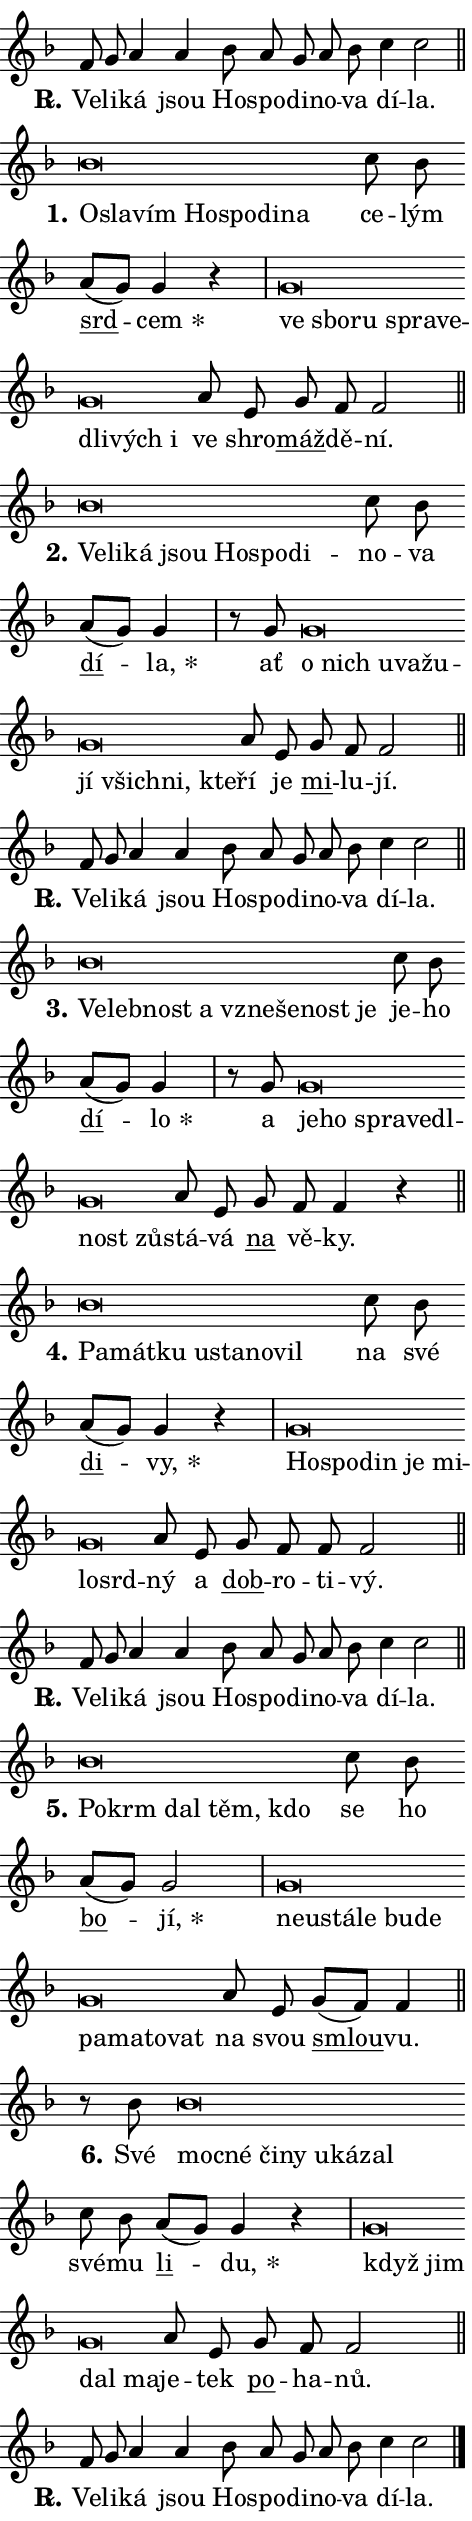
\version "2.24.0"
\header { tagline = "" }
\paper {
  indent = 0\cm
  top-margin = 0\cm
  right-margin = 0.13\cm % to fit lyric hyphens
  bottom-margin = 0\cm
  left-margin = 0\cm
  paper-width = 8\cm
  page-breaking = #ly:one-page-breaking
  system-system-spacing.basic-distance = #11
  score-system-spacing.basic-distance = #11
  ragged-last = ##f
}


%% Author: Thomas Morley
%% https://lists.gnu.org/archive/html/lilypond-user/2020-05/msg00002.html
#(define (line-position grob)
"Returns position of @var[grob} in current system:
   @code{'start}, if at first time-step
   @code{'end}, if at last time-step
   @code{'middle} otherwise
"
  (let* ((col (ly:item-get-column grob))
         (ln (ly:grob-object col 'left-neighbor))
         (rn (ly:grob-object col 'right-neighbor))
         (col-to-check-left (if (ly:grob? ln) ln col))
         (col-to-check-right (if (ly:grob? rn) rn col))
         (break-dir-left
           (and
             (ly:grob-property col-to-check-left 'non-musical #f)
             (ly:item-break-dir col-to-check-left)))
         (break-dir-right
           (and
             (ly:grob-property col-to-check-right 'non-musical #f)
             (ly:item-break-dir col-to-check-right))))
        (cond ((eqv? 1 break-dir-left) 'start)
              ((eqv? -1 break-dir-right) 'end)
              (else 'middle))))

#(define (tranparent-at-line-position vctor)
  (lambda (grob)
  "Relying on @code{line-position} select the relevant enry from @var{vctor}.
Used to determine transparency,"
    (case (line-position grob)
      ((end) (not (vector-ref vctor 0)))
      ((middle) (not (vector-ref vctor 1)))
      ((start) (not (vector-ref vctor 2))))))

noteHeadBreakVisibility =
#(define-music-function (break-visibility)(vector?)
"Makes @code{NoteHead}s transparent relying on @var{break-visibility}"
#{
  \override NoteHead.transparent =
    #(tranparent-at-line-position break-visibility)
#})

#(define delete-ledgers-for-transparent-note-heads
  (lambda (grob)
    "Reads whether a @code{NoteHead} is transparent.
If so this @code{NoteHead} is removed from @code{'note-heads} from
@var{grob}, which is supposed to be @code{LedgerLineSpanner}.
As a result ledgers are not printed for this @code{NoteHead}"
    (let* ((nhds-array (ly:grob-object grob 'note-heads))
           (nhds-list
             (if (ly:grob-array? nhds-array)
                 (ly:grob-array->list nhds-array)
                 '()))
           ;; Relies on the transparent-property being done before
           ;; Staff.LedgerLineSpanner.after-line-breaking is executed.
           ;; This is fragile ...
           (to-keep
             (remove
               (lambda (nhd)
                 (ly:grob-property nhd 'transparent #f))
               nhds-list)))
      ;; TODO find a better method to iterate over grob-arrays, similiar
      ;; to filter/remove etc for lists
      ;; For now rebuilt from scratch
      (set! (ly:grob-object grob 'note-heads)  '())
      (for-each
        (lambda (nhd)
          (ly:pointer-group-interface::add-grob grob 'note-heads nhd))
        to-keep))))

squashNotes = {
  \override NoteHead.X-extent = #'(-0.2 . 0.2)
  \override NoteHead.Y-extent = #'(-0.75 . 0)
  \override NoteHead.stencil =
    #(lambda (grob)
       (let ((pos (ly:grob-property grob 'staff-position)))
         (begin
           (if (< pos -7) (display "ERROR: Lower brevis then expected\n") (display ""))
           (if (<= pos -6) ly:text-interface::print ly:note-head::print))))
}
unSquashNotes = {
  \revert NoteHead.X-extent
  \revert NoteHead.Y-extent
  \revert NoteHead.stencil
}

hideNotes = \noteHeadBreakVisibility #begin-of-line-visible
unHideNotes = \noteHeadBreakVisibility #all-visible

% work-around for resetting accidentals
% https://lilypond.org/doc/v2.23/Documentation/notation/displaying-rhythms#unmetered-music
cadenzaMeasure = {
  \cadenzaOff
  \partial 1024 s1024
  \cadenzaOn
}

#(define-markup-command (accent layout props text) (markup?)
  "Underline accented syllable"
  (interpret-markup layout props
    #{\markup \override #'(offset . 4.3) \underline { #text }#}))

responsum = \markup \concat {
  "R" \hspace #-1.05 \path #0.1 #'((moveto 0 0.07) (lineto 0.9 0.8)) \hspace #0.05 "."
}

spaceSize = #0.6828661417322834 % exact space size for TeX Gyre Schola

\layout {
  \context {
    \Staff
    \remove "Time_signature_engraver"
    \override LedgerLineSpanner.after-line-breaking = #delete-ledgers-for-transparent-note-heads
  }
  \context {
    \Lyrics {
      \override LyricSpace.minimum-distance = \spaceSize
      \override LyricText.font-name = #"TeX Gyre Schola"
      \override LyricText.font-size = 1
      \override StanzaNumber.font-name = #"TeX Gyre Schola Bold"
      \override StanzaNumber.font-size = 1
    }
  }
  \context {
    \Score 
    \override NoteHead.text =
      #(lambda (grob) 
        (let ((pos (ly:grob-property grob 'staff-position)))
          #{\markup {
            \combine
              \halign #-0.55 \raise #(if (= pos -6) 0 0.5) \override #'(thickness . 2) \draw-line #'(3.2 . 0)
              \musicglyph "noteheads.sM1"
          }#}))
  }
}

% magnetic-lyrics.ily
%
%   written by
%     Jean Abou Samra <jean@abou-samra.fr>
%     Werner Lemberg <wl@gnu.org>
%
%   adapted by
%     Jiri Hon <jiri.hon@gmail.com>
%
% Version 2022-Apr-15

% https://www.mail-archive.com/lilypond-user@gnu.org/msg149350.html

#(define (Left_hyphen_pointer_engraver context)
   "Collect syllable-hyphen-syllable occurrences in lyrics and store
them in properties.  This engraver only looks to the left.  For
example, if the lyrics input is @code{foo -- bar}, it does the
following.

@itemize @bullet
@item
Set the @code{text} property of the @code{LyricHyphen} grob between
@q{foo} and @q{bar} to @code{foo}.

@item
Set the @code{left-hyphen} property of the @code{LyricText} grob with
text @q{foo} to the @code{LyricHyphen} grob between @q{foo} and
@q{bar}.
@end itemize

Use this auxiliary engraver in combination with the
@code{lyric-@/text::@/apply-@/magnetic-@/offset!} hook."
   (let ((hyphen #f)
         (text #f))
     (make-engraver
      (acknowledgers
       ((lyric-syllable-interface engraver grob source-engraver)
        (set! text grob)))
      (end-acknowledgers
       ((lyric-hyphen-interface engraver grob source-engraver)
        ;(when (not (grob::has-interface grob 'lyric-space-interface))
          (set! hyphen grob)));)
      ((stop-translation-timestep engraver)
       (when (and text hyphen)
         (ly:grob-set-object! text 'left-hyphen hyphen))
       (set! text #f)
       (set! hyphen #f)))))

#(define (lyric-text::apply-magnetic-offset! grob)
   "If the space between two syllables is less than the value in
property @code{LyricText@/.details@/.squash-threshold}, move the right
syllable to the left so that it gets concatenated with the left
syllable.

Use this function as a hook for
@code{LyricText@/.after-@/line-@/breaking} if the
@code{Left_@/hyphen_@/pointer_@/engraver} is active."
   (let ((hyphen (ly:grob-object grob 'left-hyphen #f)))
     (when hyphen
       (let ((left-text (ly:spanner-bound hyphen LEFT)))
         (when (grob::has-interface left-text 'lyric-syllable-interface)
           (let* ((common (ly:grob-common-refpoint grob left-text X))
                  (this-x-ext (ly:grob-extent grob common X))
                  (left-x-ext
                   (begin
                     ;; Trigger magnetism for left-text.
                     (ly:grob-property left-text 'after-line-breaking)
                     (ly:grob-extent left-text common X)))
                  ;; `delta` is the gap width between two syllables.
                  (delta (- (interval-start this-x-ext)
                            (interval-end left-x-ext)))
                  (details (ly:grob-property grob 'details))
                  (threshold (assoc-get 'squash-threshold details 0.2)))
             (when (< delta threshold)
               (let* (;; We have to manipulate the input text so that
                      ;; ligatures crossing syllable boundaries are not
                      ;; disabled.  For languages based on the Latin
                      ;; script this is essentially a beautification.
                      ;; However, for non-Western scripts it can be a
                      ;; necessity.
                      (lt (ly:grob-property left-text 'text))
                      (rt (ly:grob-property grob 'text))
                      (is-space (grob::has-interface hyphen 'lyric-space-interface))
                      (space (if is-space " " ""))
                      (extra-delta (if is-space spaceSize 0))
                      ;; Append new syllable.
                      (ltrt-space (if (and (string? lt) (string? rt))
                                (string-append lt space rt)
                                (make-concat-markup (list lt space rt))))
                      ;; Right-align `ltrt` to the right side.
                      (ltrt-space-markup (grob-interpret-markup
                               grob
                               (make-translate-markup
                                (cons (interval-length this-x-ext) 0)
                                (make-right-align-markup ltrt-space)))))
                 (begin
                   ;; Don't print `left-text`.
                   (ly:grob-set-property! left-text 'stencil #f)
                   ;; Set text and stencil (which holds all collected
                   ;; syllables so far) and shift it to the left.
                   (ly:grob-set-property! grob 'text ltrt-space)
                   (ly:grob-set-property! grob 'stencil ltrt-space-markup)
                   (ly:grob-translate-axis! grob (- (- delta extra-delta)) X))))))))))


#(define (lyric-hyphen::displace-bounds-first grob)
   ;; Make very sure this callback isn't triggered too early.
   (let ((left (ly:spanner-bound grob LEFT))
         (right (ly:spanner-bound grob RIGHT)))
     (ly:grob-property left 'after-line-breaking)
     (ly:grob-property right 'after-line-breaking)
     (ly:lyric-hyphen::print grob)))

squashThreshold = #0.4

\layout {
  \context {
    \Lyrics
    \consists #Left_hyphen_pointer_engraver
    \override LyricText.after-line-breaking =
      #lyric-text::apply-magnetic-offset!
    \override LyricHyphen.stencil = #lyric-hyphen::displace-bounds-first
    \override LyricText.details.squash-threshold = \squashThreshold
    \override LyricHyphen.minimum-distance = 0
    \override LyricHyphen.minimum-length = \squashThreshold
  }
}

squashText = \override LyricText.details.squash-threshold = 9999
unSquashText = \override LyricText.details.squash-threshold = \squashThreshold

leftText = \override LyricText.self-alignment-X = #LEFT
unLeftText = \revert LyricText.self-alignment-X

starOffset = #(lambda (grob) 
                (let ((x_offset (ly:self-alignment-interface::aligned-on-x-parent grob)))
                  (if (= x_offset 0) 0 (+ x_offset 1.2))))

star = #(define-music-function (syllable)(string?)
"Append star separator at the end of a syllable"
#{
  \once \override LyricText.X-offset = #starOffset
  \lyricmode { \markup {
    #syllable
    \override #'((font-name . "TeX Gyre Schola Bold")) \hspace #0.2 \lower #0.65 \larger "*"
  } }
#})

starAccent = #(define-music-function (syllable)(string?)
"Append star separator at the end of a syllable and make accent"
#{
  \once \override LyricText.X-offset = #starOffset
  \lyricmode { \markup {
    \accent #syllable
    \override #'((font-name . "TeX Gyre Schola Bold")) \hspace #0.2 \lower #0.65 \larger "*"
  } }
#})

breath = #(define-music-function (syllable)(string?)
"Append breathing indicator at the end of a syllable"
#{
  \lyricmode { \markup { #syllable "+" } }
#})

optionalBreath = #(define-music-function (syllable)(string?)
"Append optional breathing indicator at the end of a syllable"
#{
  \lyricmode { \markup { #syllable "(+)" } }
#})


\score {
    <<
        \new Voice = "melody" { \cadenzaOn \key f \major \relative { f'8 g a4 a \bar "" bes8 a g a bes \bar "" c4 c2 \cadenzaMeasure \bar "||" \break } }
        \new Lyrics \lyricsto "melody" { \lyricmode { \set stanza = \responsum
Ve -- li -- ká jsou Ho -- spo -- di -- no -- va dí -- la. } }
    >>
    \layout {}
}

\score {
    <<
        \new Voice = "melody" { \cadenzaOn \key f \major \relative { \squashNotes bes'\breve*1/16 \hideNotes \breve*1/16 \bar "" \breve*1/16 \bar "" \breve*1/16 \bar "" \breve*1/16 \bar "" \breve*1/16 \breve*1/16 \bar "" \unHideNotes \unSquashNotes c8 bes \bar "" a[( g)] g4 r \cadenzaMeasure \bar "|" \squashNotes g\breve*1/16 \hideNotes \breve*1/16 \bar "" \breve*1/16 \bar "" \breve*1/16 \bar "" \breve*1/16 \bar "" \breve*1/16 \bar "" \breve*1/16 \breve*1/16 \bar "" \unHideNotes \unSquashNotes a8 e \bar "" g f f2 \cadenzaMeasure \bar "||" \break } }
        \new Lyrics \lyricsto "melody" { \lyricmode { \set stanza = "1."
\leftText O -- \squashText sla -- vím Ho -- spo -- di -- na \unLeftText \unSquashText ce -- lým \markup \accent srd -- \star cem \leftText ve \squashText sbo -- ru spra -- ve -- dli -- vých i \unLeftText \unSquashText ve shro -- \markup \accent máž -- dě -- ní. } }
    >>
    \layout {}
}

\score {
    <<
        \new Voice = "melody" { \cadenzaOn \key f \major \relative { \squashNotes bes'\breve*1/16 \hideNotes \breve*1/16 \bar "" \breve*1/16 \bar "" \breve*1/16 \bar "" \breve*1/16 \bar "" \breve*1/16 \breve*1/16 \bar "" \unHideNotes \unSquashNotes c8 bes \bar "" a[( g)] g4 \cadenzaMeasure \bar "|" r8 g8 \squashNotes g\breve*1/16 \hideNotes \breve*1/16 \bar "" \breve*1/16 \bar "" \breve*1/16 \bar "" \breve*1/16 \bar "" \breve*1/16 \bar "" \breve*1/16 \bar "" \breve*1/16 \breve*1/16 \bar "" \unHideNotes \unSquashNotes a8 e \bar "" g f f2 \cadenzaMeasure \bar "||" \break } }
        \new Lyrics \lyricsto "melody" { \lyricmode { \set stanza = "2."
\leftText Ve -- \squashText li -- ká jsou Ho -- spo -- di -- \unLeftText \unSquashText no -- va \markup \accent dí -- \star la, ať \leftText o \squashText nich u -- va -- žu -- jí všich -- ni, kte -- \unLeftText \unSquashText ří je \markup \accent mi -- lu -- jí. } }
    >>
    \layout {}
}

\score {
    <<
        \new Voice = "melody" { \cadenzaOn \key f \major \relative { f'8 g a4 a \bar "" bes8 a g a bes \bar "" c4 c2 \cadenzaMeasure \bar "||" \break } }
        \new Lyrics \lyricsto "melody" { \lyricmode { \set stanza = \responsum
Ve -- li -- ká jsou Ho -- spo -- di -- no -- va dí -- la. } }
    >>
    \layout {}
}

\score {
    <<
        \new Voice = "melody" { \cadenzaOn \key f \major \relative { \squashNotes bes'\breve*1/16 \hideNotes \breve*1/16 \bar "" \breve*1/16 \bar "" \breve*1/16 \bar "" \breve*1/16 \bar "" \breve*1/16 \bar "" \breve*1/16 \breve*1/16 \bar "" \unHideNotes \unSquashNotes c8 bes \bar "" a[( g)] g4 \cadenzaMeasure \bar "|" r8 g8 \squashNotes g\breve*1/16 \hideNotes \breve*1/16 \bar "" \breve*1/16 \bar "" \breve*1/16 \bar "" \breve*1/16 \bar "" \breve*1/16 \breve*1/16 \bar "" \unHideNotes \unSquashNotes a8 e \bar "" g f f4 r \cadenzaMeasure \bar "||" \break } }
        \new Lyrics \lyricsto "melody" { \lyricmode { \set stanza = "3."
\leftText Ve -- \squashText leb -- nost a vzne -- še -- nost je \unLeftText \unSquashText je -- ho \markup \accent dí -- \star lo a \leftText je -- \squashText ho spra -- ve -- dl -- nost zů -- \unLeftText \unSquashText stá -- vá \markup \accent na vě -- ky. } }
    >>
    \layout {}
}

\score {
    <<
        \new Voice = "melody" { \cadenzaOn \key f \major \relative { \squashNotes bes'\breve*1/16 \hideNotes \breve*1/16 \bar "" \breve*1/16 \bar "" \breve*1/16 \bar "" \breve*1/16 \bar "" \breve*1/16 \breve*1/16 \bar "" \unHideNotes \unSquashNotes c8 bes \bar "" a[( g)] g4 r \cadenzaMeasure \bar "|" \squashNotes g\breve*1/16 \hideNotes \breve*1/16 \bar "" \breve*1/16 \bar "" \breve*1/16 \bar "" \breve*1/16 \bar "" \breve*1/16 \breve*1/16 \bar "" \unHideNotes \unSquashNotes a8 e \bar "" g f f f2 \cadenzaMeasure \bar "||" \break } }
        \new Lyrics \lyricsto "melody" { \lyricmode { \set stanza = "4."
\leftText Pa -- \squashText mát -- ku u -- sta -- no -- vil \unLeftText \unSquashText na své \markup \accent di -- \star vy, \leftText Ho -- \squashText spo -- din je mi -- lo -- srd -- \unLeftText \unSquashText ný a \markup \accent dob -- ro -- ti -- vý. } }
    >>
    \layout {}
}

\score {
    <<
        \new Voice = "melody" { \cadenzaOn \key f \major \relative { f'8 g a4 a \bar "" bes8 a g a bes \bar "" c4 c2 \cadenzaMeasure \bar "||" \break } }
        \new Lyrics \lyricsto "melody" { \lyricmode { \set stanza = \responsum
Ve -- li -- ká jsou Ho -- spo -- di -- no -- va dí -- la. } }
    >>
    \layout {}
}

\score {
    <<
        \new Voice = "melody" { \cadenzaOn \key f \major \relative { \squashNotes bes'\breve*1/16 \hideNotes \breve*1/16 \bar "" \breve*1/16 \bar "" \breve*1/16 \breve*1/16 \bar "" \unHideNotes \unSquashNotes c8 bes \bar "" a[( g)] g2 \cadenzaMeasure \bar "|" \squashNotes g\breve*1/16 \hideNotes \breve*1/16 \bar "" \breve*1/16 \bar "" \breve*1/16 \bar "" \breve*1/16 \bar "" \breve*1/16 \bar "" \breve*1/16 \bar "" \breve*1/16 \bar "" \breve*1/16 \breve*1/16 \bar "" \unHideNotes \unSquashNotes a8 e \bar "" g[( f)] f4 \cadenzaMeasure \bar "||" \break } }
        \new Lyrics \lyricsto "melody" { \lyricmode { \set stanza = "5."
\leftText Po -- \squashText krm dal těm, kdo \unLeftText \unSquashText se ho \markup \accent bo -- \star jí, \leftText ne -- \squashText u -- stá -- le bu -- de pa -- ma -- to -- vat \unLeftText \unSquashText na svou \markup \accent smlou -- vu. } }
    >>
    \layout {}
}

\score {
    <<
        \new Voice = "melody" { \cadenzaOn \key f \major \relative { r8 bes'8 \squashNotes bes\breve*1/16 \hideNotes \breve*1/16 \bar "" \breve*1/16 \bar "" \breve*1/16 \bar "" \breve*1/16 \bar "" \breve*1/16 \breve*1/16 \bar "" \unHideNotes \unSquashNotes c8 bes \bar "" a[( g)] g4 r \cadenzaMeasure \bar "|" \squashNotes g\breve*1/16 \hideNotes \breve*1/16 \bar "" \breve*1/16 \breve*1/16 \bar "" \unHideNotes \unSquashNotes a8 e \bar "" g f f2 \cadenzaMeasure \bar "||" \break } }
        \new Lyrics \lyricsto "melody" { \lyricmode { \set stanza = "6."
Své \leftText moc -- \squashText né či -- ny u -- ká -- zal \unLeftText \unSquashText své -- mu \markup \accent li -- \star du, \leftText když \squashText jim dal ma -- \unLeftText \unSquashText je -- tek \markup \accent po -- ha -- nů. } }
    >>
    \layout {}
}

\score {
    <<
        \new Voice = "melody" { \cadenzaOn \key f \major \relative { f'8 g a4 a \bar "" bes8 a g a bes \bar "" c4 c2 \cadenzaMeasure \bar "||" \break } \bar "|." }
        \new Lyrics \lyricsto "melody" { \lyricmode { \set stanza = \responsum
Ve -- li -- ká jsou Ho -- spo -- di -- no -- va dí -- la. } }
    >>
    \layout {}
}
